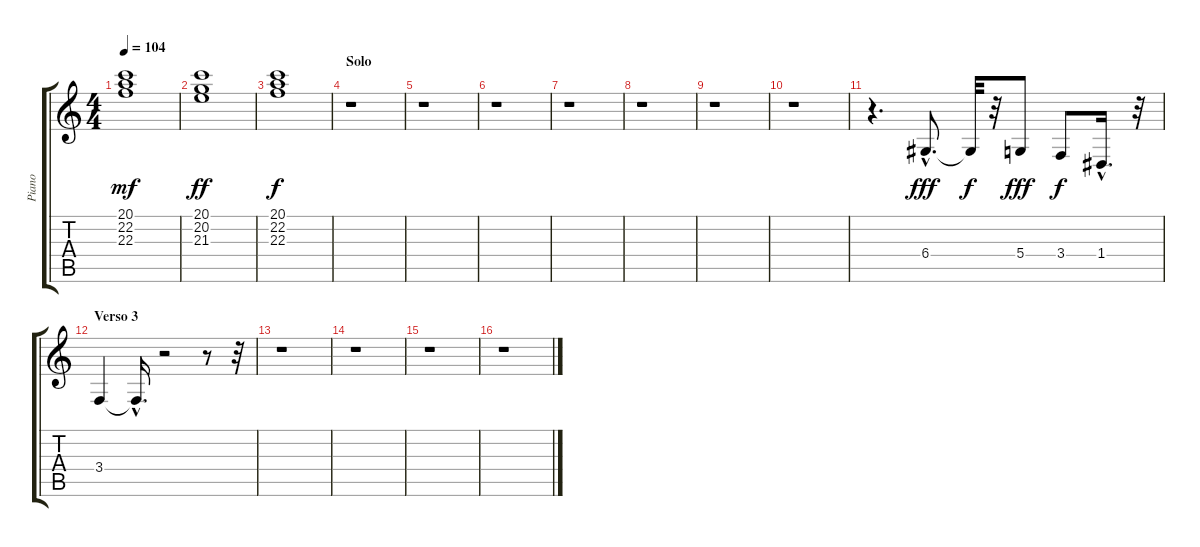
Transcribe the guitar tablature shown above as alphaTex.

\track ("Piano" "Piano") {instrument rockorgan}
\staff {score tabs}
\tuning (E4 B3 G3 D3 A2 E2) {hide}
\ts (4 4)
\tempo 104
\clef g2
\ks c
(20.1 22.2 22.3).1{dy mf} |
(20.1 20.2 21.3).1{dy ff} |
(20.1 22.2 22.3).1{dy f} |
\section ("" "Solo")
r.1 |
r.1 |
r.1 |
r.1 |
r.1 |
r.1 |
r.1 |
r.4{d instrument electricguitarjazz} 6.4{hac}.8{d dy fff} 6.4{t}.32{dy f} r.32 5.4.8{dy fff} 3.4.8{dy f} 1.4{hac}.16{d} r.32 |
\section ("" "Verso 3")
3.4.4 3.4{hac t}.16{d} r.2 r.8 r.32 |
r.1 |
r.1 |
r.1 |
r.1
